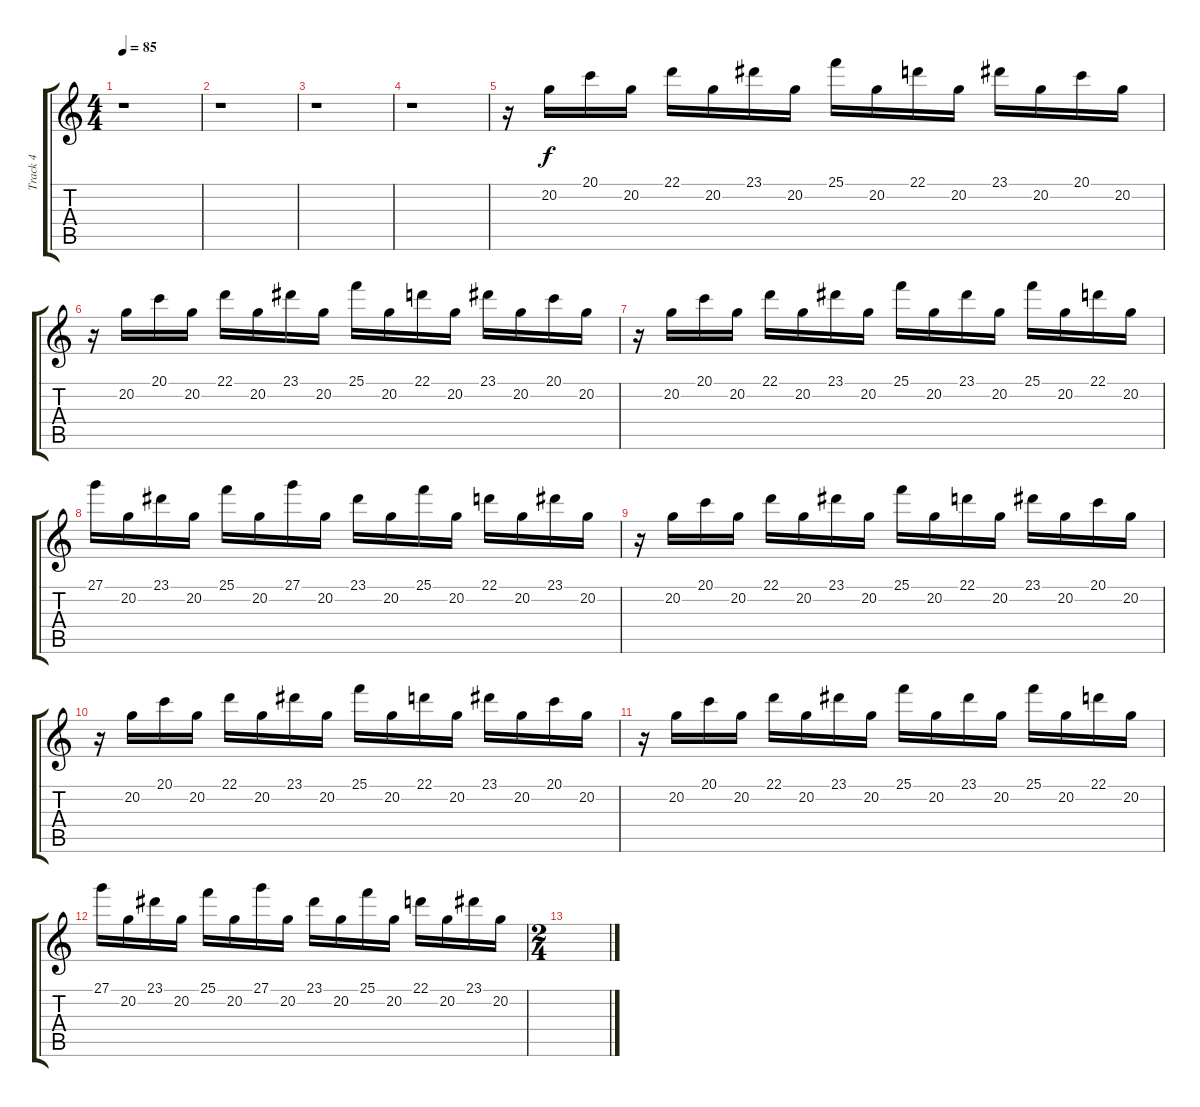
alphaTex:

\track ("Track 4" "Track 4") {instrument drawbarorgan}
\staff {score tabs}
\tuning (E4 B3 G3 D3 A2 E2) {hide}
\ts (4 4)
\tempo 85
\clef g2
\ks c
r.1{dy f} |
r.1 |
r.1 |
r.1 |
r.16 20.2.16 20.1.16 20.2.16 22.1.16 20.2.16 23.1.16 20.2.16 25.1.16 20.2.16 22.1.16 20.2.16 23.1.16 20.2.16 20.1.16 20.2.16 |
r.16 20.2.16 20.1.16 20.2.16 22.1.16 20.2.16 23.1.16 20.2.16 25.1.16 20.2.16 22.1.16 20.2.16 23.1.16 20.2.16 20.1.16 20.2.16 |
r.16 20.2.16 20.1.16 20.2.16 22.1.16 20.2.16 23.1.16 20.2.16 25.1.16 20.2.16 23.1.16 20.2.16 25.1.16 20.2.16 22.1.16 20.2.16 |
27.1.16 20.2.16 23.1.16 20.2.16 25.1.16 20.2.16 27.1.16 20.2.16 23.1.16 20.2.16 25.1.16 20.2.16 22.1.16 20.2.16 23.1.16 20.2.16 |
r.16 20.2.16 20.1.16 20.2.16 22.1.16 20.2.16 23.1.16 20.2.16 25.1.16 20.2.16 22.1.16 20.2.16 23.1.16 20.2.16 20.1.16 20.2.16 |
r.16 20.2.16 20.1.16 20.2.16 22.1.16 20.2.16 23.1.16 20.2.16 25.1.16 20.2.16 22.1.16 20.2.16 23.1.16 20.2.16 20.1.16 20.2.16 |
r.16 20.2.16 20.1.16 20.2.16 22.1.16 20.2.16 23.1.16 20.2.16 25.1.16 20.2.16 23.1.16 20.2.16 25.1.16 20.2.16 22.1.16 20.2.16 |
27.1.16 20.2.16 23.1.16 20.2.16 25.1.16 20.2.16 27.1.16 20.2.16 23.1.16 20.2.16 25.1.16 20.2.16 22.1.16 20.2.16 23.1.16 20.2.16 |
\ts (2 4)
